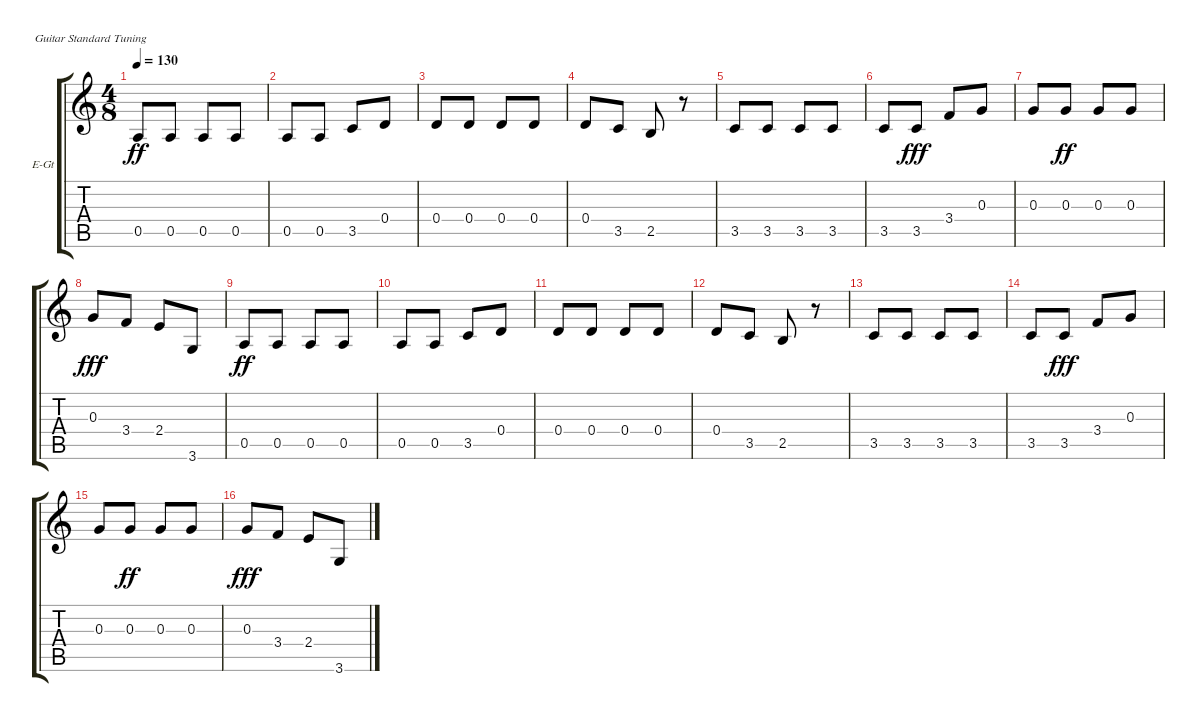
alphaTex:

\bracketExtendMode groupsimilarinstruments
\firstSystemTrackNameOrientation horizontal
\otherSystemsTrackNameOrientation horizontal
\track ("Гитара 1" "E-Gt") {instrument electricguitarmuted}
\staff {score tabs}
\tuning (E4 B3 G3 D3 A2 E2)
\ts (4 8)
\tempo 130
\clef g2
\ks c
0.5.8{dy ff} 0.5.8 0.5.8 0.5.8 |
0.5.8 0.5.8 3.5.8 0.4.8 |
0.4.8 0.4.8 0.4.8 0.4.8 |
0.4.8 3.5.8 2.5.8 r.8 |
3.5.8 3.5.8 3.5.8 3.5.8 |
3.5.8 3.5.8{dy fff} 3.4.8 0.3.8 |
0.3.8 0.3.8{dy ff} 0.3.8 0.3.8 |
0.3.8{dy fff} 3.4.8 2.4.8 3.6.8 |
0.5.8{dy ff} 0.5.8 0.5.8 0.5.8 |
0.5.8 0.5.8 3.5.8 0.4.8 |
0.4.8 0.4.8 0.4.8 0.4.8 |
0.4.8 3.5.8 2.5.8 r.8 |
3.5.8 3.5.8 3.5.8 3.5.8 |
3.5.8 3.5.8{dy fff} 3.4.8 0.3.8 |
0.3.8 0.3.8{dy ff} 0.3.8 0.3.8 |
0.3.8{dy fff} 3.4.8 2.4.8 3.6.8
